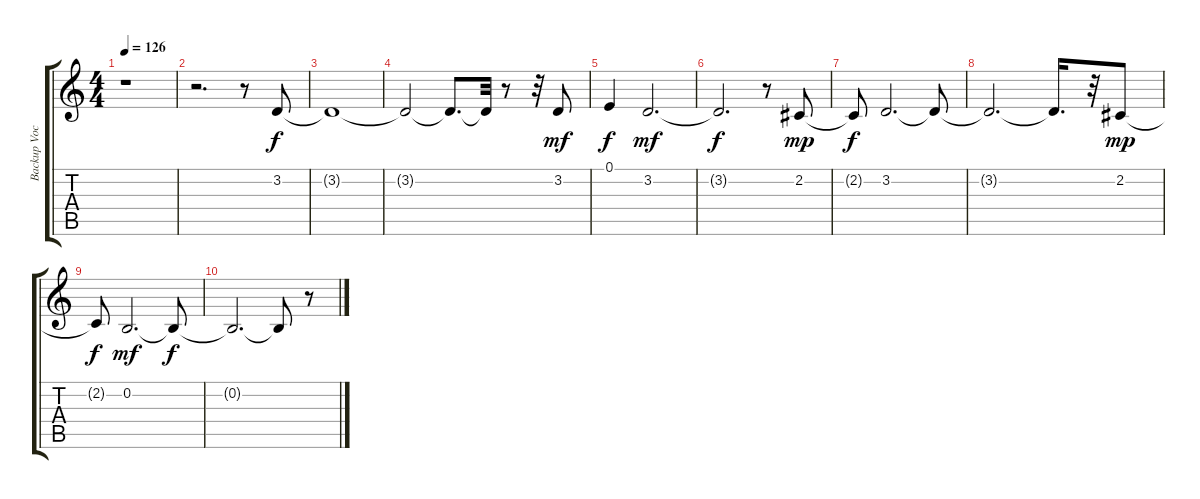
\track ("Backup Vocals" "Backup Voc") {instrument lead3calliope}
\staff {score tabs}
\tuning (E4 B3 G3 D3 A2 E2) {hide}
\ts (4 4)
\tempo 126
\clef g2
\ks c
r.1{dy mf} |
r.2{d} r.8 3.2.8{dy f} |
3.2{t}.1 |
3.2{t}.2 3.2{t}.8{d} 3.2{t}.32 r.8 r.32 3.2.8{dy mf} |
0.1.4{dy f} 3.2.2{d dy mf} |
3.2{t}.2{d dy f} r.8 2.2.8{dy mp} |
2.2{t}.8{dy f} 3.2.2{d} 3.2{t}.8 |
3.2{t}.2{d} 3.2{t}.16{d} r.32 2.2.8{dy mp} |
2.2{t}.8{dy f} 0.2.2{d dy mf} 0.2{t}.8{dy f} |
0.2{t}.2{d} 0.2{t}.8 r.8
